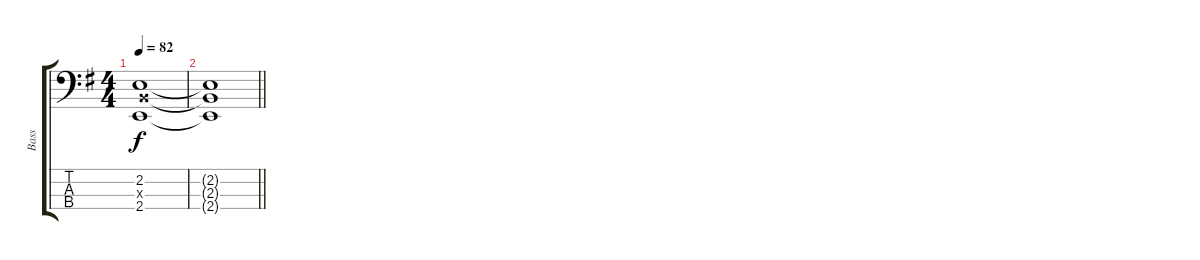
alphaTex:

\track ("Bass" "Bass") {instrument electricbassfinger}
\staff {score tabs}
\tuning (G2 D2 A1 D1) {hide}
\ts (4 4)
\tempo 82
\clef f4
\ks g
(2.2 2.3{x} 2.4).1{dy f} |
\barLineRight lightlight
(2.2{t} 2.3{t} 2.4{t}).1
